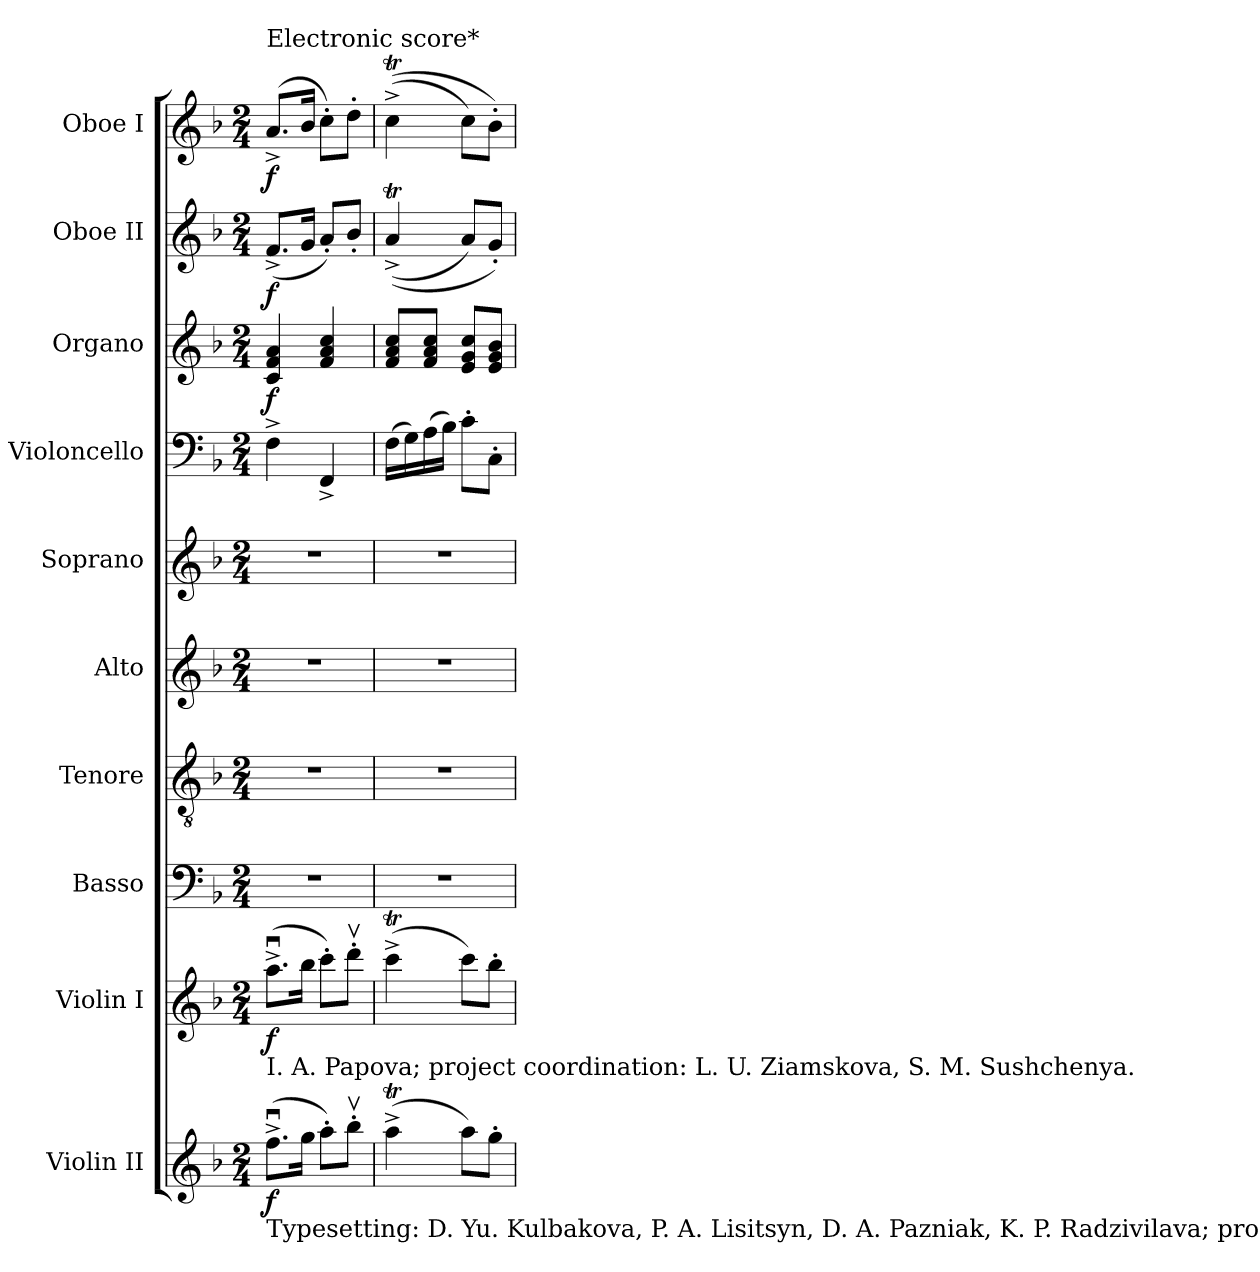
**kern	**dynam	**kern	**dynam	**kern	**kern	**kern	**kern	**kern	**kern	**dynam	**kern	**dynam	**kern	**dynam
*part10	*part10	*part9	*part9	*part8	*part7	*part6	*part5	*part4	*part3	*part3	*part2	*part2	*part1	*part1
*staff10	*staff10	*staff9	*staff9	*staff8	*staff7	*staff6	*staff5	*staff4	*staff3	*staff3	*staff2	*staff2	*staff1	*staff1
*I"Violin II	*	*I"Violin I	*	*I"Basso	*I"Tenore	*I"Alto	*I"Soprano	*I"Violoncello	*I"Organo	*	*I"Oboe II	*	*I"Oboe I	*
*	*	*	*	*	*	*I'A.	*	*	*	*	*	*	*	*
!!LO:PB:g=z
*clefG2	*	*clefG2	*	*clefF4	*clefGv2	*clefG2	*clefG2	*clefF4	*clefG2	*	*clefG2	*	*clefG2	*
*	*	*	*	*	*ITrd7c12	*	*	*	*	*	*	*	*	*
*k[b-]	*	*k[b-]	*	*k[b-]	*k[b-]	*k[b-]	*k[b-]	*k[b-]	*k[b-]	*	*k[b-]	*	*k[b-]	*
*F:	*	*F:	*	*F:	*F:	*F:	*F:	*F:	*F:	*	*F:	*	*F:	*
*M2/4	*	*M2/4	*	*M2/4	*M2/4	*M2/4	*M2/4	*M2/4	*M2/4	*	*M2/4	*	*M2/4	*
=1	=1	=1	=1	=1	=1	=1	=1	=1	=1	=1	=1	=1	=1	=1
!	!	!	!	!	!	!	!	!	!	!	!	!	!LO:TX:a:t=Electronic score*	!
!LO:TX:b:t=Typesetting&colon; D. Yu. Kulbakova, P. A. Lisitsyn, D. A. Pazniak, K. P. Radzivilava; proofreading&colon; B. U. Dawgyala, G. U. Rusak, Zh. V. Filipovich; performing editor of the instrumental part&colon; S. A. Rachewski; transliteration, transcription, translation&colon;	!	!	!	!	!	!	!	!	!	!	!	!	!	!
!LO:TX:t=I. A. Papova; project coordination&colon; L. U. Ziamskova, S. M. Sushchenya.	!	!	!	!	!	!	!	!	!	!	!	!	!	!
!	!	!	!	!LO:N:vis=1	!LO:N:vis=1	!LO:N:vis=1	!LO:N:vis=1	!	!	!	!	!	!	!
(8.ffu^i\L	f	(8.aau^i\L	f	2r	2r	2r	2r	4F^i\	4ci/ 4fi 4ai	f	(8.f^i/L	f	(8.a^i/L	f
16ggi\Jk	.	16bb-i\Jk	.	.	.	.	.	.	.	.	16gi/Jk	.	16b-i/Jk	.
8aa'i\L)	.	8ccc'i\L)	.	.	.	.	.	4FF^i/	4fi/ 4ai 4cci	.	8a'i/L)	.	8cc'i\L)	.
8bb-v'i\J	.	8dddv'i\J	.	.	.	.	.	.	.	.	8b-'i/J	.	8dd'i\J	.
=2	=2	=2	=2	=2	=2	=2	=2	=2	=2	=2	=2	=2	=2	=2
!	!	!	!	!LO:N:vis=1	!LO:N:vis=1	!LO:N:vis=1	!LO:N:vis=1	!	!	!	!	!	!	!
(4aat^i\	.	(4cccT^i\	.	2r	2r	2r	2r	(16Fi\LL	8fi/ 8ai 8cciL	.	((4at^i/	.	((4ccT^i\	.
.	.	.	.	.	.	.	.	16Gi\)	.	.	.	.	.	.
.	.	.	.	.	.	.	.	(16Ai\	8fi/ 8ai 8cciJ	.	.	.	.	.
.	.	.	.	.	.	.	.	16B-i\JJ)	.	.	.	.	.	.
8aai\L)	.	8ccci\L)	.	.	.	.	.	8c'i\L	8ei/ 8gi 8cciL	.	8ai/L)	.	8cci\L)	.
8gg'i\J	.	8bb-'i\J	.	.	.	.	.	8C'i\J	8ei/ 8gi 8b-iJ	.	8g'i/J)	.	8b-'i\J)	.
=	=	=	=	=	=	=	=	=	=	=	=	=	=	=
*-	*-	*-	*-	*-	*-	*-	*-	*-	*-	*-	*-	*-	*-	*-
